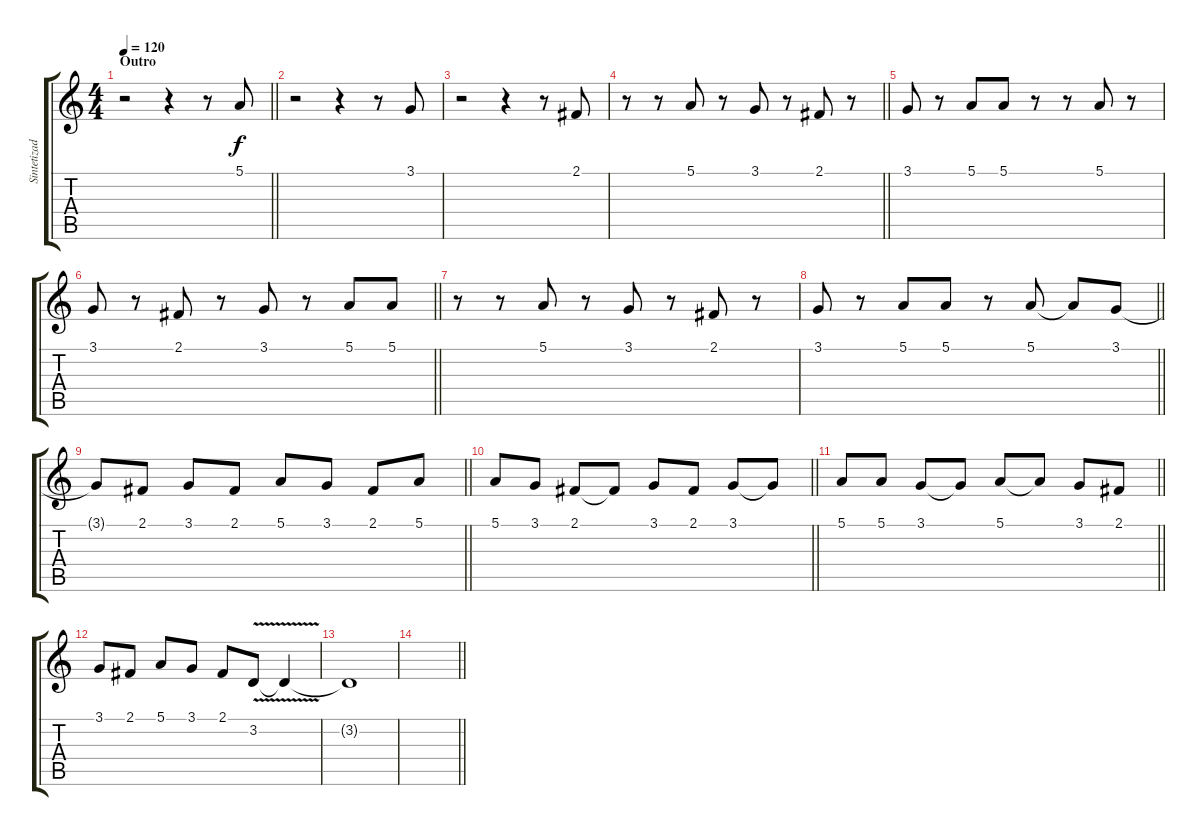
\track ("Sintetizador" "Sintetizad") {instrument fiddle}
\staff {score tabs}
\tuning (E4 B3 G3 D3 A2 E2) {hide}
\ts (4 4)
\section ("" "Outro")
\tempo 120
\clef g2
\barLineRight lightlight
\ks c
r.2{dy f} r.4 r.8 5.1.8 |
r.2 r.4 r.8 3.1.8 |
r.2 r.4 r.8 2.1.8 |
\barLineRight lightlight
r.8 r.8 5.1.8 r.8 3.1.8 r.8 2.1.8 r.8 |
3.1.8 r.8 5.1.8 5.1.8 r.8 r.8 5.1.8 r.8 |
\barLineRight lightlight
3.1.8 r.8 2.1.8 r.8 3.1.8 r.8 5.1.8 5.1.8 |
r.8 r.8 5.1.8 r.8 3.1.8 r.8 2.1.8 r.8 |
\barLineRight lightlight
3.1.8 r.8 5.1.8 5.1.8 r.8 5.1.8 5.1{t}.8 3.1.8 |
\barLineRight lightlight
3.1{t}.8 2.1.8 3.1.8 2.1.8 5.1.8 3.1.8 2.1.8 5.1.8 |
\barLineRight lightlight
5.1.8 3.1.8 2.1.8 2.1{t}.8 3.1.8 2.1.8 3.1.8 3.1{t}.8 |
\barLineRight lightlight
5.1.8 5.1.8 3.1.8 3.1{t}.8 5.1.8 5.1{t}.8 3.1.8 2.1.8 |
3.1.8 2.1.8 5.1.8 3.1.8 2.1.8 3.2{v}.8 3.2{t}.4 |
3.2{t}.1 |
\barLineRight lightlight
